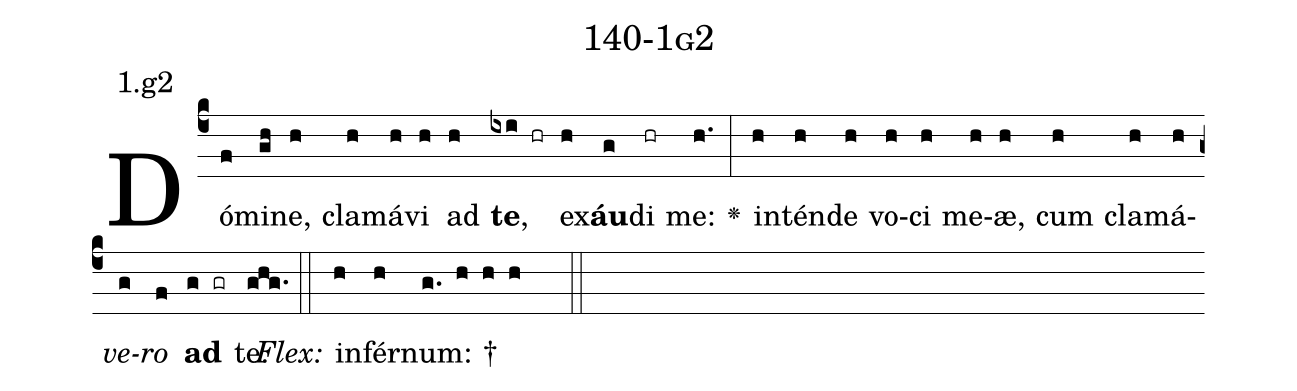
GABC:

name: 140-1g2;
annotation: 1.g2;
%%
(c4)Dó(f)mi(gh)ne,(h) cla(h)má(h)vi(h) ad(h) <b>te</b>,(ixi hr) ex(h)<b>áu</b>(g)di(hr) me:(h.) <v>\greheightstar</v>(:) in(h)tén(h)de(h) vo(h)ci(h) me(h)æ,(h) cum(h) cla(h)má(h)<i>ve</i>(g)<i>ro</i>(f) <b>ad</b>(g gr) te.(ghg.) (::)
<i>Flex:</i>()  in(h)fér(h)num: †(g. h h h  ::)

%E(h) u(h) o(g) u(f) a(g) e.(ghg.) (::)
